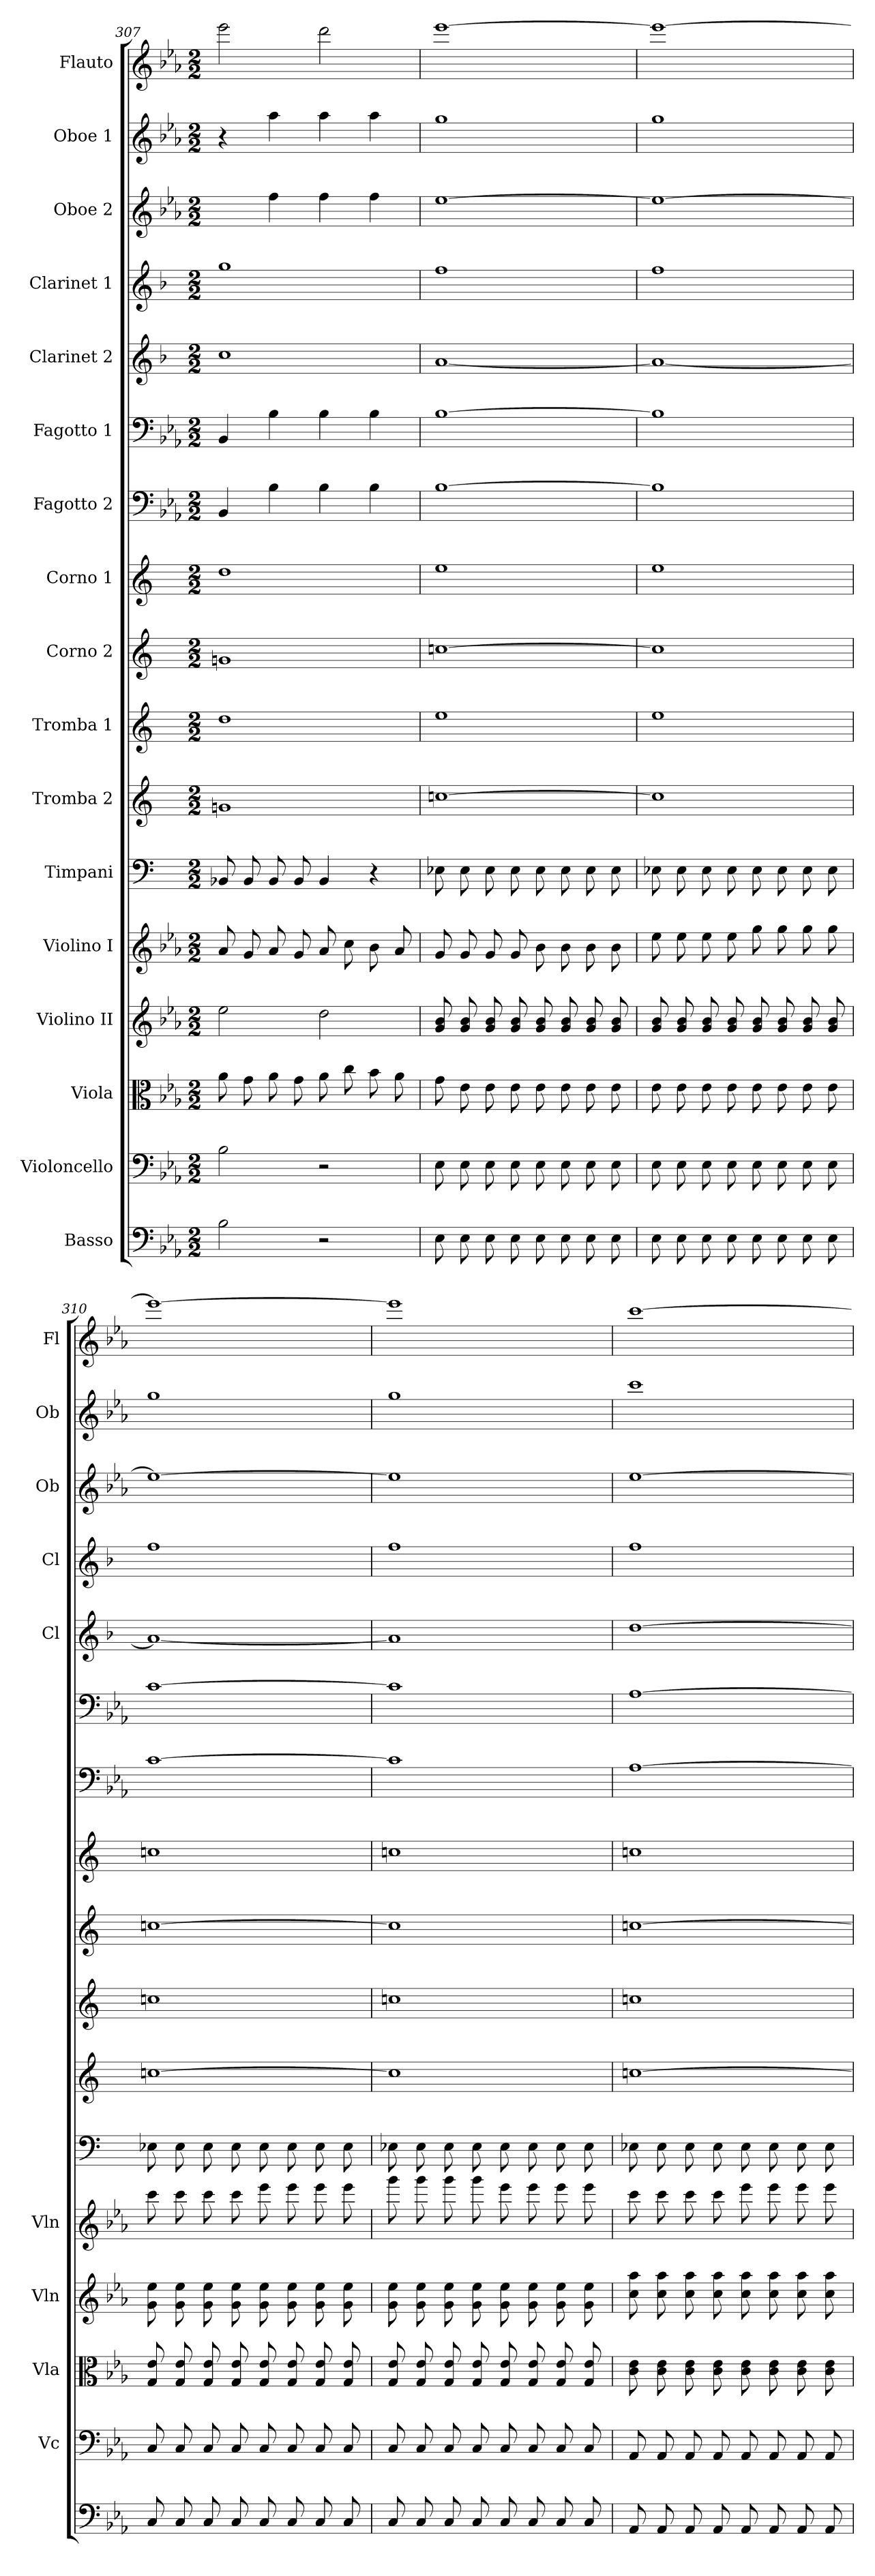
**kern	**kern	**kern	**kern	**kern	**kern	**kern	**kern	**kern	**kern	**kern	**kern	**kern	**kern	**kern	**kern	**kern
*part17	*part16	*part15	*part14	*part13	*part12	*part11	*part10	*part9	*part8	*part7	*part6	*part5	*part4	*part3	*part2	*part1
*staff17	*staff16	*staff15	*staff14	*staff13	*staff12	*staff11	*staff10	*staff9	*staff8	*staff7	*staff6	*staff5	*staff4	*staff3	*staff2	*staff1
*I"Basso	*I"Violoncello	*I"Viola	*I"Violino II	*I"Violino I	*I"Timpani	*I"Tromba 2	*I"Tromba 1	*I"Corno 2	*I"Corno 1	*I"Fagotto 2	*I"Fagotto 1	*I"Clarinet 2	*I"Clarinet 1	*I"Oboe 2	*I"Oboe 1	*I"Flauto
*	*I'Vc	*I'Vla	*I'Vln	*I'Vln	*	*	*	*	*	*	*	*I'Cl	*I'Cl	*I'Ob	*I'Ob	*I'Fl
*clefF4	*clefF4	*clefC3	*clefG2	*clefG2	*clefF4	*clefG2	*clefG2	*clefG2	*clefG2	*clefF4	*clefF4	*clefG2	*clefG2	*clefG2	*clefG2	*clefG2
*ITrd7c12	*	*	*	*	*	*ITrd-2c-3	*ITrd-2c-3	*ITrd5c9	*ITrd5c9	*	*	*ITrd1c2	*ITrd1c2	*	*	*
*k[b-e-a-]	*k[b-e-a-]	*k[b-e-a-]	*k[b-e-a-]	*k[b-e-a-]	*	*	*	*	*	*k[b-e-a-]	*k[b-e-a-]	*k[b-e-a-]	*k[b-e-a-]	*k[b-e-a-]	*k[b-e-a-]	*k[b-e-a-]
*M2/2	*M2/2	*M2/2	*M2/2	*M2/2	*M2/2	*M2/2	*M2/2	*M2/2	*M2/2	*M2/2	*M2/2	*M2/2	*M2/2	*M2/2	*M2/2	*M2/2
=307	=307	=307	=307	=307	=307	=307	=307	=307	=307	=307	=307	=307	=307	=307	=307	=307
2BB-	2B-	8a-	2ee-	8a-	8BB-X	1b-X	1ff	1B-X	1f	4BB-	4BB-	1b-	1ff	4ryy	4r	2eee-
.	.	8g	.	8g	8BB-	.	.	.	.	.	.	.	.	.	.	.
.	.	8a-	.	8a-	8BB-	.	.	.	.	4B-	4B-	.	.	4ff	4aa-	.
.	.	8g	.	8g	8BB-	.	.	.	.	.	.	.	.	.	.	.
2r	2r	8a-	2dd	8a-	4BB-	.	.	.	.	4B-	4B-	.	.	4ff	4aa-	2ddd
.	.	8cc	.	8cc	.	.	.	.	.	.	.	.	.	.	.	.
.	.	8b-	.	8b-	4r	.	.	.	.	4B-	4B-	.	.	4ff	4aa-	.
.	.	8a-	.	8a-	.	.	.	.	.	.	.	.	.	.	.	.
=308	=308	=308	=308	=308	=308	=308	=308	=308	=308	=308	=308	=308	=308	=308	=308	=308
8EE-	8E-	8g	8g 8b-	8g	8E-X	[1ee-X	1gg	[1e-X	1g	[1B-	[1B-	[1g	1ee-	[1ee-	1gg	[1eee-
8EE-	8E-	8e-	8g 8b-	8g	8E-	.	.	.	.	.	.	.	.	.	.	.
8EE-	8E-	8e-	8g 8b-	8g	8E-	.	.	.	.	.	.	.	.	.	.	.
8EE-	8E-	8e-	8g 8b-	8g	8E-	.	.	.	.	.	.	.	.	.	.	.
8EE-	8E-	8e-	8g 8b-	8b-	8E-	.	.	.	.	.	.	.	.	.	.	.
8EE-	8E-	8e-	8g 8b-	8b-	8E-	.	.	.	.	.	.	.	.	.	.	.
8EE-	8E-	8e-	8g 8b-	8b-	8E-	.	.	.	.	.	.	.	.	.	.	.
8EE-	8E-	8e-	8g 8b-	8b-	8E-	.	.	.	.	.	.	.	.	.	.	.
=309	=309	=309	=309	=309	=309	=309	=309	=309	=309	=309	=309	=309	=309	=309	=309	=309
8EE-	8E-	8e-	8g 8b-	8ee-	8E-X	1ee-]	1gg	1e-]	1g	1B-]	1B-]	1g_	1ee-	1ee-_	1gg	1eee-_
8EE-	8E-	8e-	8g 8b-	8ee-	8E-	.	.	.	.	.	.	.	.	.	.	.
8EE-	8E-	8e-	8g 8b-	8ee-	8E-	.	.	.	.	.	.	.	.	.	.	.
8EE-	8E-	8e-	8g 8b-	8ee-	8E-	.	.	.	.	.	.	.	.	.	.	.
8EE-	8E-	8e-	8g 8b-	8gg	8E-	.	.	.	.	.	.	.	.	.	.	.
8EE-	8E-	8e-	8g 8b-	8gg	8E-	.	.	.	.	.	.	.	.	.	.	.
8EE-	8E-	8e-	8g 8b-	8gg	8E-	.	.	.	.	.	.	.	.	.	.	.
8EE-	8E-	8e-	8g 8b-	8gg	8E-	.	.	.	.	.	.	.	.	.	.	.
=310	=310	=310	=310	=310	=310	=310	=310	=310	=310	=310	=310	=310	=310	=310	=310	=310
8CC	8C	8G 8e-	8g 8ee-	8ccc	8E-X	[1ee-X	1ee-X	[1e-X	1e-X	[1c	[1c	1g_	1ee-	1ee-_	1gg	1eee-_
8CC	8C	8G 8e-	8g 8ee-	8ccc	8E-	.	.	.	.	.	.	.	.	.	.	.
8CC	8C	8G 8e-	8g 8ee-	8ccc	8E-	.	.	.	.	.	.	.	.	.	.	.
8CC	8C	8G 8e-	8g 8ee-	8ccc	8E-	.	.	.	.	.	.	.	.	.	.	.
8CC	8C	8G 8e-	8g 8ee-	8eee-	8E-	.	.	.	.	.	.	.	.	.	.	.
8CC	8C	8G 8e-	8g 8ee-	8eee-	8E-	.	.	.	.	.	.	.	.	.	.	.
8CC	8C	8G 8e-	8g 8ee-	8eee-	8E-	.	.	.	.	.	.	.	.	.	.	.
8CC	8C	8G 8e-	8g 8ee-	8eee-	8E-	.	.	.	.	.	.	.	.	.	.	.
=311	=311	=311	=311	=311	=311	=311	=311	=311	=311	=311	=311	=311	=311	=311	=311	=311
8CC	8C	8G 8e-	8g 8ee-	8ggg	8E-X	1ee-]	1ee-X	1e-]	1e-X	1c]	1c]	1g]	1ee-	1ee-]	1gg	1eee-]
8CC	8C	8G 8e-	8g 8ee-	8ggg	8E-	.	.	.	.	.	.	.	.	.	.	.
8CC	8C	8G 8e-	8g 8ee-	8ggg	8E-	.	.	.	.	.	.	.	.	.	.	.
8CC	8C	8G 8e-	8g 8ee-	8ggg	8E-	.	.	.	.	.	.	.	.	.	.	.
8CC	8C	8G 8e-	8g 8ee-	8eee-	8E-	.	.	.	.	.	.	.	.	.	.	.
8CC	8C	8G 8e-	8g 8ee-	8eee-	8E-	.	.	.	.	.	.	.	.	.	.	.
8CC	8C	8G 8e-	8g 8ee-	8eee-	8E-	.	.	.	.	.	.	.	.	.	.	.
8CC	8C	8G 8e-	8g 8ee-	8eee-	8E-	.	.	.	.	.	.	.	.	.	.	.
=312	=312	=312	=312	=312	=312	=312	=312	=312	=312	=312	=312	=312	=312	=312	=312	=312
8AAA-	8AA-	8c 8e-	8cc 8aa-	8ccc	8E-X	[1ee-X	1ee-X	[1e-X	1e-X	[1A-	[1A-	[1cc	1ee-	[1ee-	1ccc	[1ccc
8AAA-	8AA-	8c 8e-	8cc 8aa-	8ccc	8E-	.	.	.	.	.	.	.	.	.	.	.
8AAA-	8AA-	8c 8e-	8cc 8aa-	8ccc	8E-	.	.	.	.	.	.	.	.	.	.	.
8AAA-	8AA-	8c 8e-	8cc 8aa-	8ccc	8E-	.	.	.	.	.	.	.	.	.	.	.
8AAA-	8AA-	8c 8e-	8cc 8aa-	8eee-	8E-	.	.	.	.	.	.	.	.	.	.	.
8AAA-	8AA-	8c 8e-	8cc 8aa-	8eee-	8E-	.	.	.	.	.	.	.	.	.	.	.
8AAA-	8AA-	8c 8e-	8cc 8aa-	8eee-	8E-	.	.	.	.	.	.	.	.	.	.	.
8AAA-	8AA-	8c 8e-	8cc 8aa-	8eee-	8E-	.	.	.	.	.	.	.	.	.	.	.
=	=	=	=	=	=	=	=	=	=	=	=	=	=	=	=	=
*-	*-	*-	*-	*-	*-	*-	*-	*-	*-	*-	*-	*-	*-	*-	*-	*-
